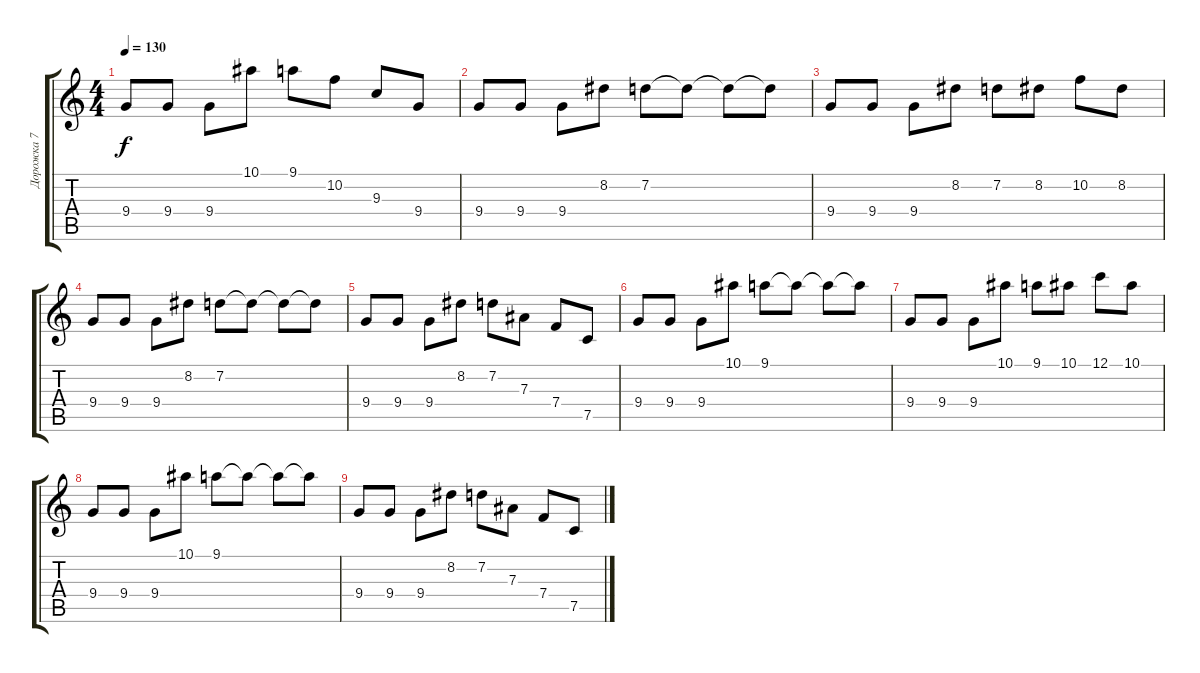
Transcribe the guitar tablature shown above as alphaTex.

\track ("Дорожка 7" "Дорожка 7") {instrument distortionguitar}
\staff {score tabs}
\tuning (C4 G3 Eb3 Bb2 F2 C2) {hide}
\ts (4 4)
\tempo 130
\clef g2
\ks c
9.4.8{dy f} 9.4.8 9.4.8 10.1.8 9.1.8 10.2.8 9.3.8 9.4.8 |
9.4.8{volume 13} 9.4.8 9.4.8 8.2.8 7.2.8 7.2{t}.8 7.2{t}.8 7.2{t}.8 |
9.4.8 9.4.8 9.4.8 8.2.8 7.2.8 8.2.8 10.2.8 8.2.8 |
9.4.8 9.4.8 9.4.8 8.2.8 7.2.8 7.2{t}.8 7.2{t}.8 7.2{t}.8 |
9.4.8 9.4.8 9.4.8 8.2.8 7.2.8 7.3.8 7.4.8 7.5.8 |
9.4.8 9.4.8 9.4.8 10.1.8 9.1.8 9.1{t}.8 9.1{t}.8 9.1{t}.8 |
9.4.8 9.4.8 9.4.8 10.1.8 9.1.8 10.1.8 12.1.8 10.1.8 |
9.4.8 9.4.8 9.4.8 10.1.8 9.1.8 9.1{t}.8 9.1{t}.8 9.1{t}.8 |
9.4.8 9.4.8 9.4.8 8.2.8 7.2.8 7.3.8 7.4.8 7.5.8
